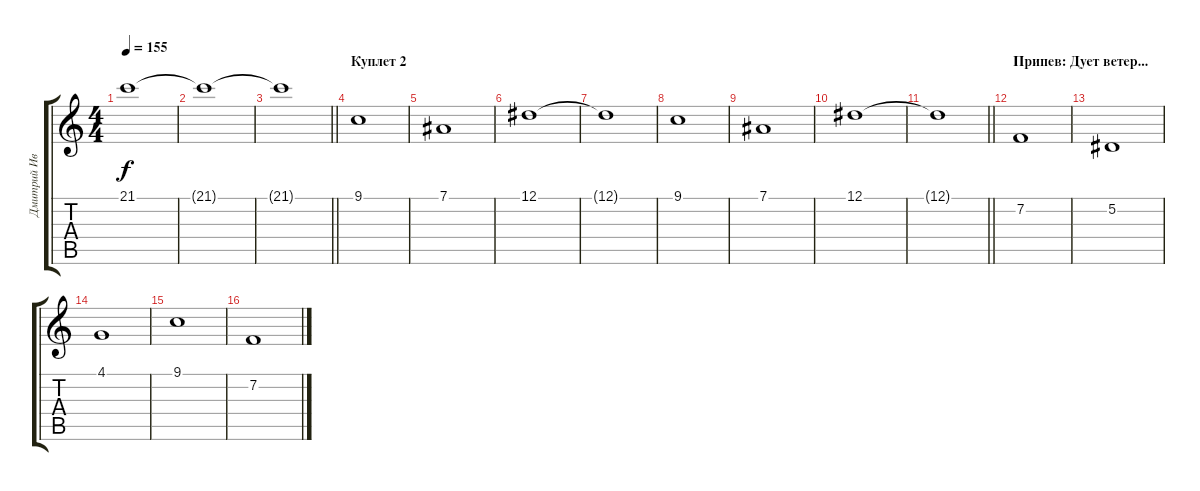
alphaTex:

\track ("Дмитрий Иванов" "Дмитрий Ив") {instrument stringensemble1}
\staff {score tabs}
\tuning (Eb4 Bb3 Gb3 Db3 Ab2 Eb2) {hide}
\ts (4 4)
\tempo 155
\clef g2
\ks c
21.1{t}.1{dy f} |
21.1{t}.1 |
\barLineRight lightlight
21.1{t}.1 |
\section ("" "Куплет 2")
9.1.1 |
7.1.1 |
12.1.1 |
12.1{t}.1 |
9.1.1 |
7.1.1 |
12.1.1 |
\barLineRight lightlight
12.1{t}.1 |
\section ("" "Припев: Дует ветер...")
7.2.1 |
5.2.1 |
4.1.1 |
9.1.1 |
7.2.1
